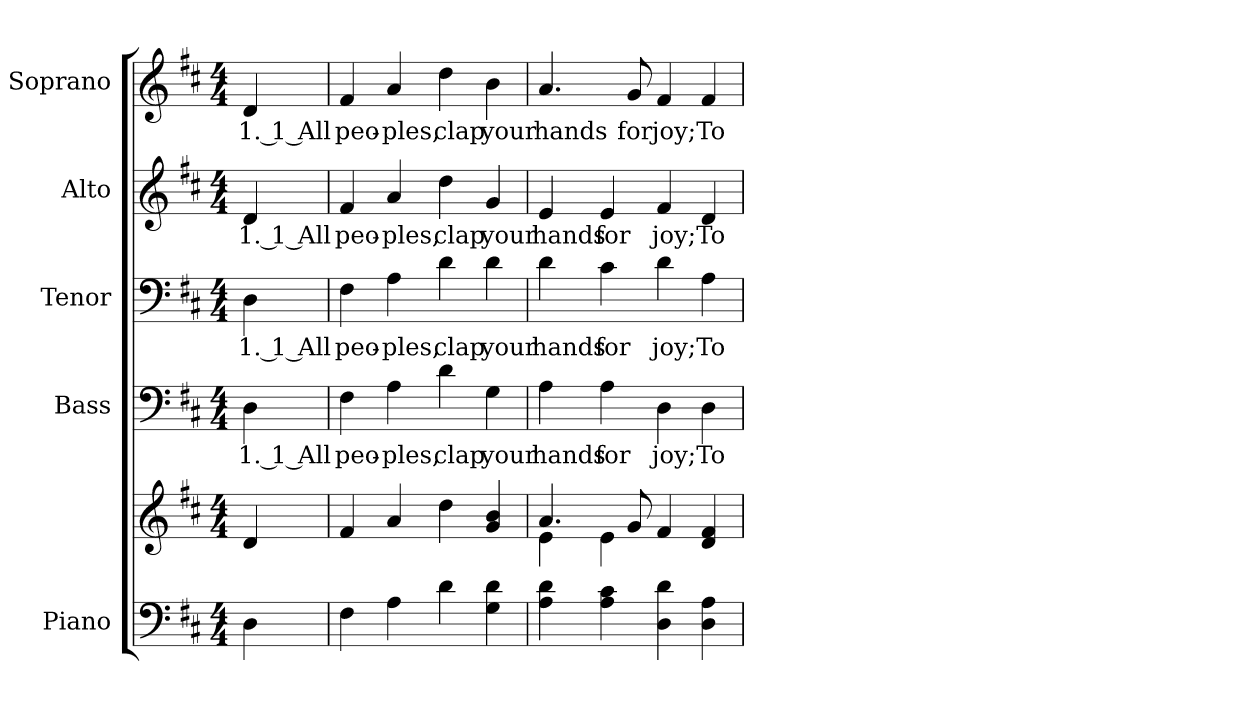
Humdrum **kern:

**kern	**kern	**kern	**text	**kern	**text	**kern	**text	**kern	**text
*part5	*part5	*part4	*part4	*part3	*part3	*part2	*part2	*part1	*part1
*staff6	*staff5	*staff4	*staff4	*staff3	*staff3	*staff2	*staff2	*staff1	*staff1
*I"Piano	*	*I"Bass	*	*I"Tenor	*	*I"Alto	*	*I"Soprano	*
*I'Pno.	*	*I'B.	*	*I'T.	*	*I'A.	*	*I'S.	*
!!LO:PB:g=z
*clefF4	*clefG2	*clefF4	*	*clefF4	*	*clefG2	*	*clefG2	*
*k[f#c#]	*k[f#c#]	*k[f#c#]	*	*k[f#c#]	*	*k[f#c#]	*	*k[f#c#]	*
*D:	*D:	*D:	*	*D:	*	*D:	*	*D:	*
*M4/4	*M4/4	*M4/4	*	*M4/4	*	*M4/4	*	*M4/4	*
*MM140	*MM140	*MM140	*	*MM140	*	*MM140	*	*MM140	*
=1	=1	=1	=1	=1	=1	=1	=1	=1	=1
!	!	!	!LO:LY:b:color=#000000	!	!	!	!	!	!
!	!	!	!	!	!LO:LY:b:color=#000000	!	!	!	!
!	!	!	!	!	!	!	!LO:LY:b:color=#000000	!	!
!	!	!	!	!	!	!	!	!	!LO:LY:b:color=#000000
4Di\	4di/	4Di\	1. 1 All	4Di\	1. 1 All	4di/	1. 1 All	4di/	1. 1 All
=2	=2	=2	=2	=2	=2	=2	=2	=2	=2
!	!	!	!LO:LY:b:color=#000000	!	!	!	!	!	!
!	!	!	!	!	!LO:LY:b:color=#000000	!	!	!	!
!	!	!	!	!	!	!	!LO:LY:b:color=#000000	!	!
!	!	!	!	!	!	!	!	!	!LO:LY:b:color=#000000
4F#i\	4f#i/	4F#i\	peo-	4F#i\	peo-	4f#i/	peo-	4f#i/	peo-
!	!	!	!LO:LY:b:color=#000000	!	!	!	!	!	!
!	!	!	!	!	!LO:LY:b:color=#000000	!	!	!	!
!	!	!	!	!	!	!	!LO:LY:b:color=#000000	!	!
!	!	!	!	!	!	!	!	!	!LO:LY:b:color=#000000
4Ai\	4ai/	4Ai\	-ples,	4Ai\	-ples,	4ai/	-ples,	4ai/	-ples,
!	!	!	!LO:LY:b:color=#000000	!	!	!	!	!	!
!	!	!	!	!	!LO:LY:b:color=#000000	!	!	!	!
!	!	!	!	!	!	!	!LO:LY:b:color=#000000	!	!
!	!	!	!	!	!	!	!	!	!LO:LY:b:color=#000000
4di\	4ddi\	4di\	clap	4di\	clap	4ddi\	clap	4ddi\	clap
!	!	!	!LO:LY:b:color=#000000	!	!	!	!	!	!
!	!	!	!	!	!LO:LY:b:color=#000000	!	!	!	!
!	!	!	!	!	!	!	!LO:LY:b:color=#000000	!	!
!	!	!	!	!	!	!	!	!	!LO:LY:b:color=#000000
4Gi\ 4di	4gi/ 4bi	4Gi\	your	4di\	your	4gi/	your	4bi\	your
=3	=3	=3	=3	=3	=3	=3	=3	=3	=3
*	*^	*	*	*	*	*	*	*	*
!	!	!	!	!LO:LY:b:color=#000000	!	!	!	!	!	!
!	!	!	!	!	!	!LO:LY:b:color=#000000	!	!	!	!
!	!	!	!	!	!	!	!	!LO:LY:b:color=#000000	!	!
!	!	!	!	!	!	!	!	!	!	!LO:LY:b:color=#000000
4Ai\ 4di	4.ai/	4ei\	4Ai\	hands	4di\	hands	4ei/	hands	4.ai/	hands
!	!	!	!	!LO:LY:b:color=#000000	!	!	!	!	!	!
!	!	!	!	!	!	!LO:LY:b:color=#000000	!	!	!	!
!	!	!	!	!	!	!	!	!LO:LY:b:color=#000000	!	!
4Ai\ 4c#i	.	4ei\	4Ai\	for	4c#i\	for	4ei/	for	.	.
!	!	!	!	!	!	!	!	!	!	!LO:LY:b:color=#000000
.	8gi/	.	.	.	.	.	.	.	8gi/	for
!	!	!	!	!LO:LY:b:color=#000000	!	!	!	!	!	!
!	!	!	!	!	!	!LO:LY:b:color=#000000	!	!	!	!
!	!	!	!	!	!	!	!	!LO:LY:b:color=#000000	!	!
!	!	!	!	!	!	!	!	!	!	!LO:LY:b:color=#000000
4Di\ 4di	4f#i/	2ryy	4Di\	joy;	4di\	joy;	4f#i/	joy;	4f#i/	joy;
!	!	!	!	!LO:LY:b:color=#000000	!	!	!	!	!	!
!	!	!	!	!	!	!LO:LY:b:color=#000000	!	!	!	!
!	!	!	!	!	!	!	!	!LO:LY:b:color=#000000	!	!
!	!	!	!	!	!	!	!	!	!	!LO:LY:b:color=#000000
4Di\ 4Ai	4di/ 4f#i	.	4Di\	To	4Ai\	To	4di/	To	4f#i/	To
*	*v	*v	*	*	*	*	*	*	*	*
=	=	=	=	=	=	=	=	=	=
*-	*-	*-	*-	*-	*-	*-	*-	*-	*-
